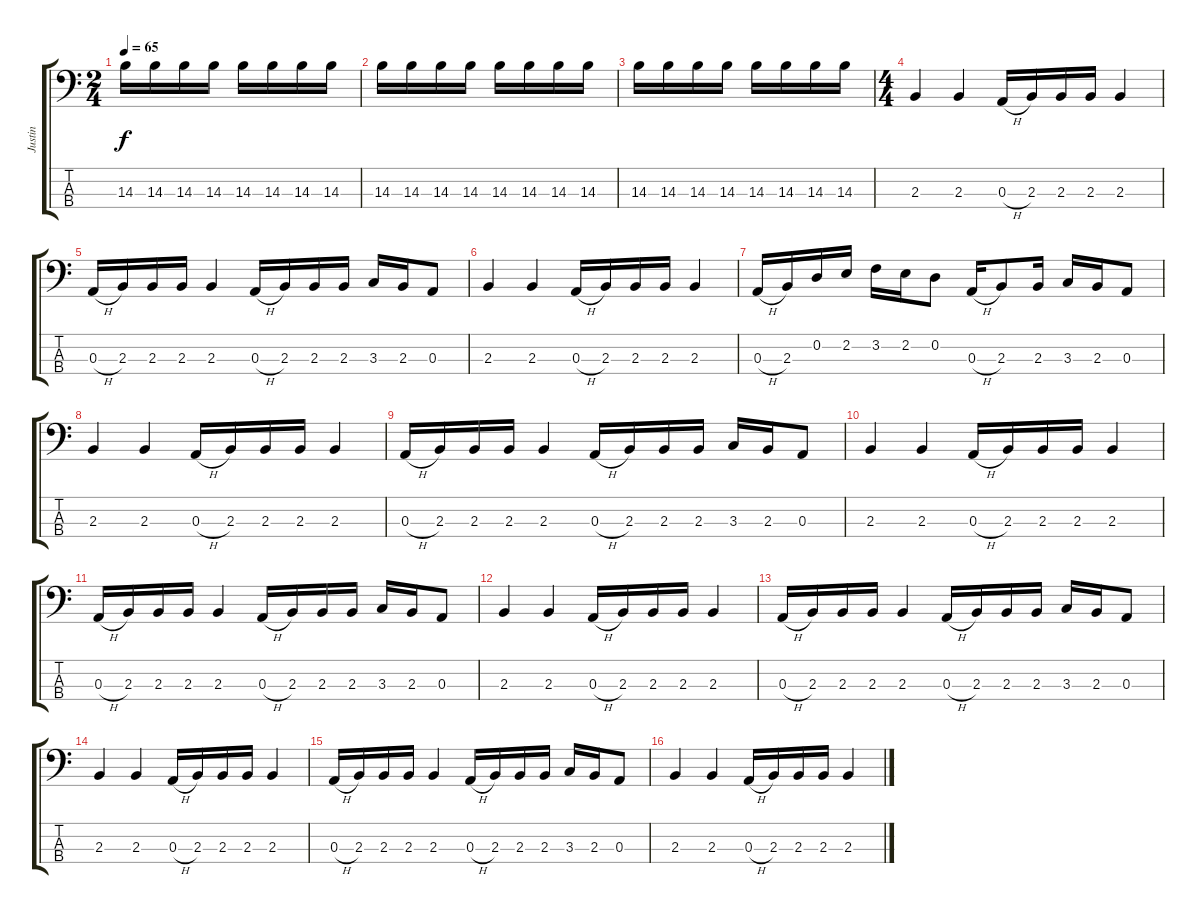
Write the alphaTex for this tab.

\track ("Justin" "Justin") {instrument slapbass2}
\staff {score tabs}
\tuning (G2 D2 A1 E1) {hide}
\ts (2 4)
\tempo 65
\clef f4
\ks c
14.3.16{dy f volume 10} 14.3.16 14.3.16 14.3.16 14.3.16 14.3.16 14.3.16 14.3.16 |
14.3.16{volume 10} 14.3.16 14.3.16 14.3.16 14.3.16 14.3.16 14.3.16 14.3.16 |
14.3.16{volume 10} 14.3.16 14.3.16 14.3.16 14.3.16 14.3.16 14.3.16 14.3.16 |
\ts (4 4)
2.3.4 2.3.4 0.3{h}.16 2.3.16 2.3.16 2.3.16 2.3.4 |
0.3{h}.16 2.3.16 2.3.16 2.3.16 2.3.4 0.3{h}.16 2.3.16 2.3.16 2.3.16 3.3.16 2.3.16 0.3.8 |
2.3.4 2.3.4 0.3{h}.16 2.3.16 2.3.16 2.3.16 2.3.4 |
0.3{h}.16 2.3.16 0.2.16 2.2.16 3.2.16 2.2.16 0.2.8 0.3{h}.16 2.3.8 2.3.16 3.3.16 2.3.16 0.3.8 |
2.3.4 2.3.4 0.3{h}.16 2.3.16 2.3.16 2.3.16 2.3.4 |
0.3{h}.16 2.3.16 2.3.16 2.3.16 2.3.4 0.3{h}.16 2.3.16 2.3.16 2.3.16 3.3.16 2.3.16 0.3.8 |
2.3.4 2.3.4 0.3{h}.16 2.3.16 2.3.16 2.3.16 2.3.4 |
0.3{h}.16 2.3.16 2.3.16 2.3.16 2.3.4 0.3{h}.16 2.3.16 2.3.16 2.3.16 3.3.16 2.3.16 0.3.8 |
2.3.4 2.3.4 0.3{h}.16 2.3.16 2.3.16 2.3.16 2.3.4 |
0.3{h}.16 2.3.16 2.3.16 2.3.16 2.3.4 0.3{h}.16 2.3.16 2.3.16 2.3.16 3.3.16 2.3.16 0.3.8 |
2.3.4 2.3.4 0.3{h}.16 2.3.16 2.3.16 2.3.16 2.3.4 |
0.3{h}.16 2.3.16 2.3.16 2.3.16 2.3.4 0.3{h}.16 2.3.16 2.3.16 2.3.16 3.3.16 2.3.16 0.3.8 |
2.3.4 2.3.4 0.3{h}.16 2.3.16 2.3.16 2.3.16 2.3.4
